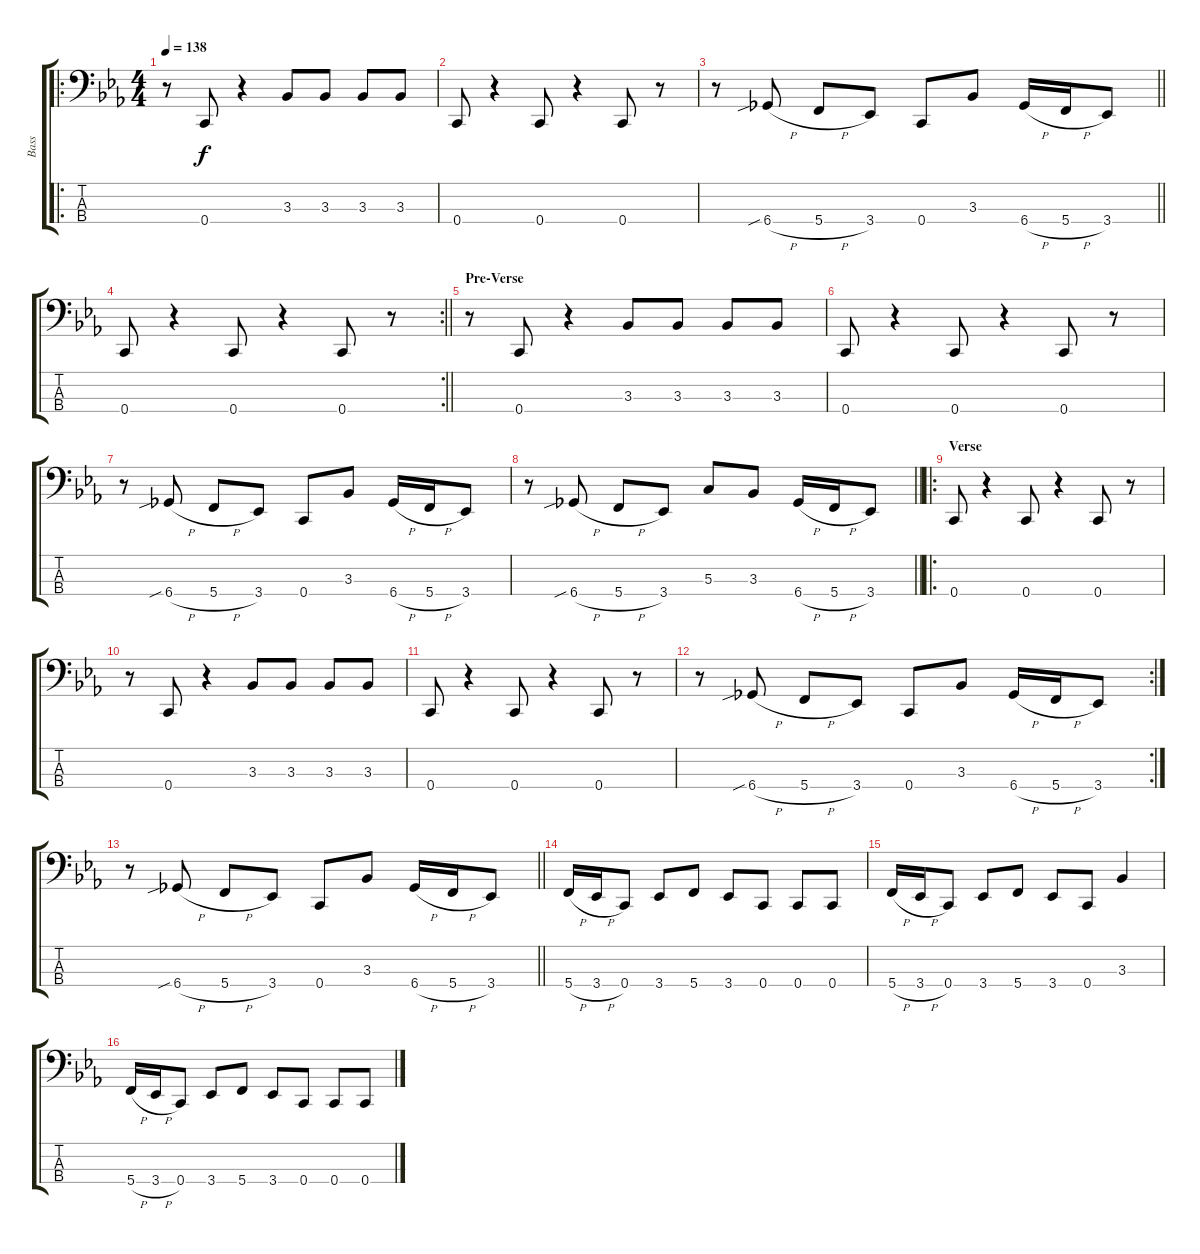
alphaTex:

\track ("Bass" "Bass") {instrument distortionguitar}
\staff {score tabs}
\tuning (F2 C2 G1 C1) {hide}
\ro
\ts (4 4)
\tempo 138
\clef f4
\ks eb
r.8{dy f} 0.4.8 r.4 3.3.8 3.3.8 3.3.8 3.3.8 |
0.4.8 r.4 0.4.8 r.4 0.4.8 r.8 |
\barLineRight lightlight
r.8 6.4{sib h}.8 5.4{h}.8 3.4.8 0.4.8 3.3.8 6.4{h}.16 5.4{h}.16 3.4.8 |
\rc 2
\barLineRight lightlight
0.4.8 r.4 0.4.8 r.4 0.4.8 r.8 |
\section ("" "Pre-Verse")
r.8 0.4.8 r.4 3.3.8 3.3.8 3.3.8 3.3.8 |
0.4.8 r.4 0.4.8 r.4 0.4.8 r.8 |
r.8 6.4{sib h}.8 5.4{h}.8 3.4.8 0.4.8 3.3.8 6.4{h}.16 5.4{h}.16 3.4.8 |
\barLineRight lightlight
r.8 6.4{sib h}.8 5.4{h}.8 3.4.8 5.3.8 3.3.8 6.4{h}.16 5.4{h}.16 3.4.8 |
\ro
\section ("" "Verse")
0.4.8 r.4 0.4.8 r.4 0.4.8 r.8 |
r.8 0.4.8 r.4 3.3.8 3.3.8 3.3.8 3.3.8 |
0.4.8 r.4 0.4.8 r.4 0.4.8 r.8 |
\rc 2
r.8 6.4{sib h}.8 5.4{h}.8 3.4.8 0.4.8 3.3.8 6.4{h}.16 5.4{h}.16 3.4.8 |
\barLineRight lightlight
r.8 6.4{sib h}.8 5.4{h}.8 3.4.8 0.4.8 3.3.8 6.4{h}.16 5.4{h}.16 3.4.8 |
5.4{h}.16 3.4{h}.16 0.4.8 3.4.8 5.4.8 3.4.8 0.4.8 0.4.8 0.4.8 |
5.4{h}.16 3.4{h}.16 0.4.8 3.4.8 5.4.8 3.4.8 0.4.8 3.3.4 |
5.4{h}.16 3.4{h}.16 0.4.8 3.4.8 5.4.8 3.4.8 0.4.8 0.4.8 0.4.8
